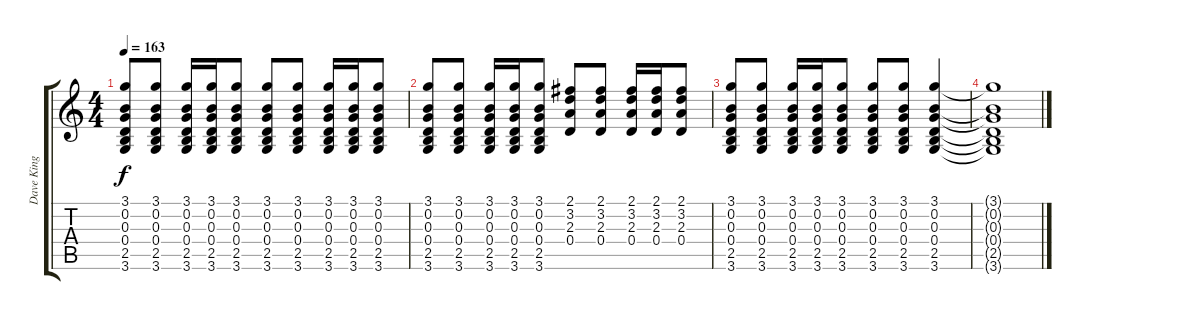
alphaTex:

\track ("Dave King" "Dave King") {instrument acousticguitarsteel}
\staff {score tabs}
\tuning (E4 B3 G3 D3 A2 E2) {hide}
\ts (4 4)
\tempo 163
\clef g2
\ks c
(3.1 0.2 0.3 0.4 2.5 3.6).8{dy f} (3.1 0.2 0.3 0.4 2.5 3.6).8 (3.1 0.2 0.3 0.4 2.5 3.6).16 (3.1 0.2 0.3 0.4 2.5 3.6).16 (3.1 0.2 0.3 0.4 2.5 3.6).8 (3.1 0.2 0.3 0.4 2.5 3.6).8 (3.1 0.2 0.3 0.4 2.5 3.6).8 (3.1 0.2 0.3 0.4 2.5 3.6).16 (3.1 0.2 0.3 0.4 2.5 3.6).16 (3.1 0.2 0.3 0.4 2.5 3.6).8 |
(3.1 0.2 0.3 0.4 2.5 3.6).8 (3.1 0.2 0.3 0.4 2.5 3.6).8 (3.1 0.2 0.3 0.4 2.5 3.6).16 (3.1 0.2 0.3 0.4 2.5 3.6).16 (3.1 0.2 0.3 0.4 2.5 3.6).8 (2.1 3.2 2.3 0.4).8 (2.1 3.2 2.3 0.4).8 (2.1 3.2 2.3 0.4).16 (2.1 3.2 2.3 0.4).16 (2.1 3.2 2.3 0.4).8 |
(3.1 0.2 0.3 0.4 2.5 3.6).8 (3.1 0.2 0.3 0.4 2.5 3.6).8 (3.1 0.2 0.3 0.4 2.5 3.6).16 (3.1 0.2 0.3 0.4 2.5 3.6).16 (3.1 0.2 0.3 0.4 2.5 3.6).8 (3.1 0.2 0.3 0.4 2.5 3.6).8 (3.1 0.2 0.3 0.4 2.5 3.6).8 (3.1 0.2 0.3 0.4 2.5 3.6).4 |
(3.1{t} 0.2{t} 0.3{t} 0.4{t} 2.5{t} 3.6{t}).1
